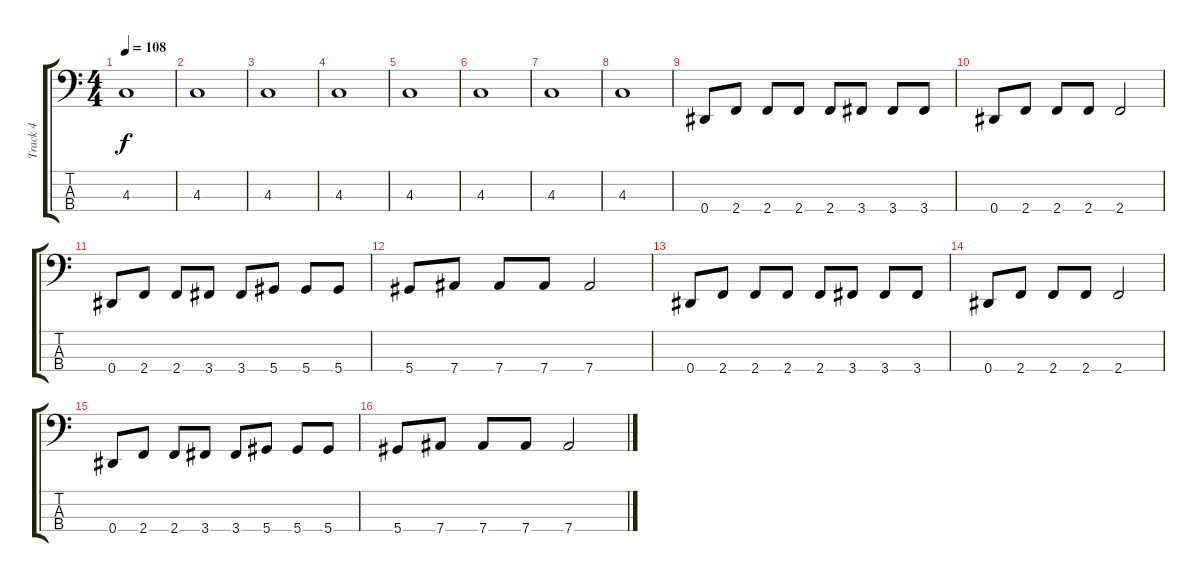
\track ("Track 4" "Track 4") {instrument electricbasspick}
\staff {score tabs}
\tuning (Gb2 Db2 Ab1 Eb1) {hide}
\ts (4 4)
\tempo 108
\clef f4
\ks c
4.3.1{dy f} |
4.3.1 |
4.3.1 |
4.3.1 |
4.3.1 |
4.3.1 |
4.3.1 |
4.3.1 |
0.4.8 2.4.8 2.4.8 2.4.8 2.4.8 3.4.8 3.4.8 3.4.8 |
0.4.8 2.4.8 2.4.8 2.4.8 2.4.2 |
0.4.8 2.4.8 2.4.8 3.4.8 3.4.8 5.4.8 5.4.8 5.4.8 |
5.4.8 7.4.8 7.4.8 7.4.8 7.4.2 |
0.4.8 2.4.8 2.4.8 2.4.8 2.4.8 3.4.8 3.4.8 3.4.8 |
0.4.8 2.4.8 2.4.8 2.4.8 2.4.2 |
0.4.8 2.4.8 2.4.8 3.4.8 3.4.8 5.4.8 5.4.8 5.4.8 |
5.4.8 7.4.8 7.4.8 7.4.8 7.4.2
